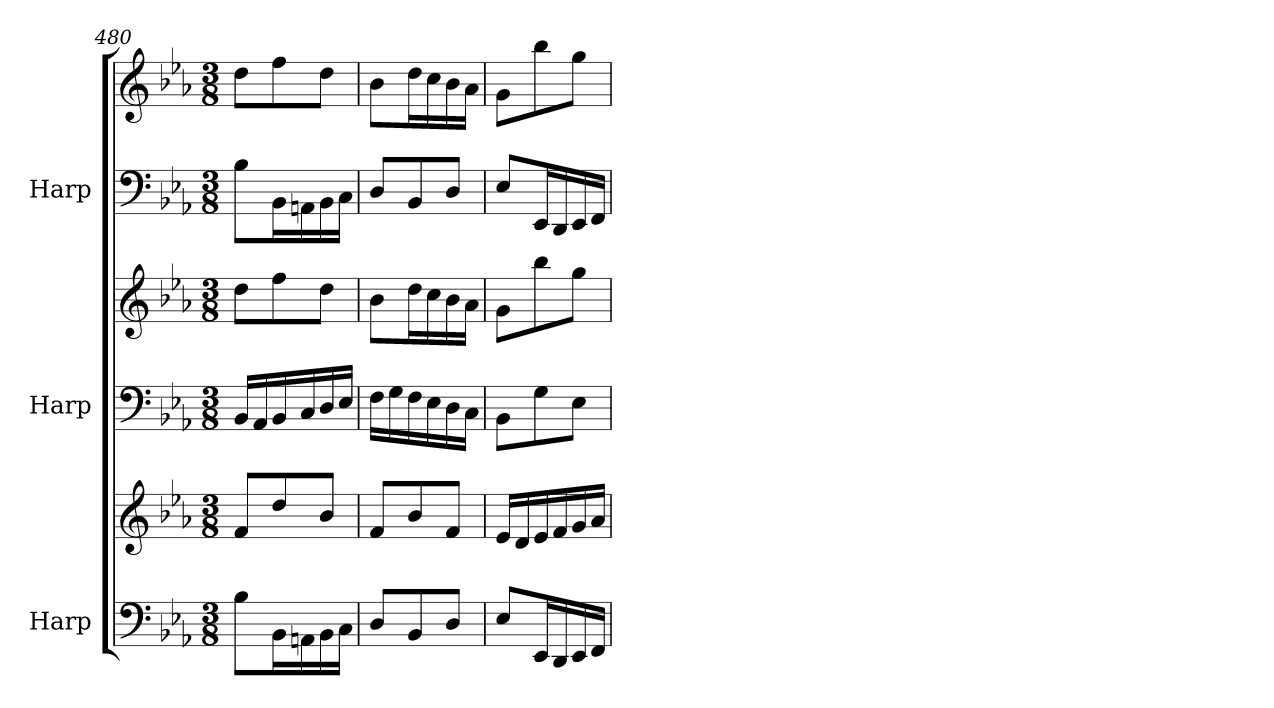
**kern	**kern	**kern	**kern	**kern	**kern
*part3	*part3	*part2	*part2	*part1	*part1
*staff6	*staff5	*staff4	*staff3	*staff2	*staff1
*I"Harp	*	*I"Harp	*	*I"Harp	*
*I'Hp	*	*I'Hp	*	*I'Hp	*
!!LO:LB:g=z
*clefF4	*clefG2	*clefF4	*clefG2	*clefF4	*clefG2
*k[b-e-a-]	*k[b-e-a-]	*k[b-e-a-]	*k[b-e-a-]	*k[b-e-a-]	*k[b-e-a-]
*M3/8	*M3/8	*M3/8	*M3/8	*M3/8	*M3/8
=480	=480	=480	=480	=480	=480
8B-\L	8f/L	16BB-/LL	8dd\L	8B-\L	8dd\L
.	.	16AA-/	.	.	.
16BB-\L	8dd/	16BB-/	8ff\	16BB-\L	8ff\
16AAn\	.	16C/	.	16AAn\	.
16BB-\	8b-/J	16D/	8dd\J	16BB-\	8dd\J
16C\JJ	.	16E-/JJ	.	16C\JJ	.
=481	=481	=481	=481	=481	=481
8D/L	8f/L	16F\LL	8b-\L	8D/L	8b-\L
.	.	16G\	.	.	.
8BB-/	8b-/	16F\	16dd\L	8BB-/	16dd\L
.	.	16E-\	16cc\	.	16cc\
8D/J	8f/J	16D\	16b-\	8D/J	16b-\
.	.	16C\JJ	16a-\JJ	.	16a-\JJ
=482	=482	=482	=482	=482	=482
8E-/L	16e-/LL	8BB-\L	8g\L	8E-/L	8g\L
.	16d/	.	.	.	.
16EE-/L	16e-/	8G\	8bb-\	16EE-/L	8bb-\
16DD/	16f/	.	.	16DD/	.
16EE-/	16g/	8E-\J	8gg\J	16EE-/	8gg\J
16FF/JJ	16a-/JJ	.	.	16FF/JJ	.
=	=	=	=	=	=
*-	*-	*-	*-	*-	*-
